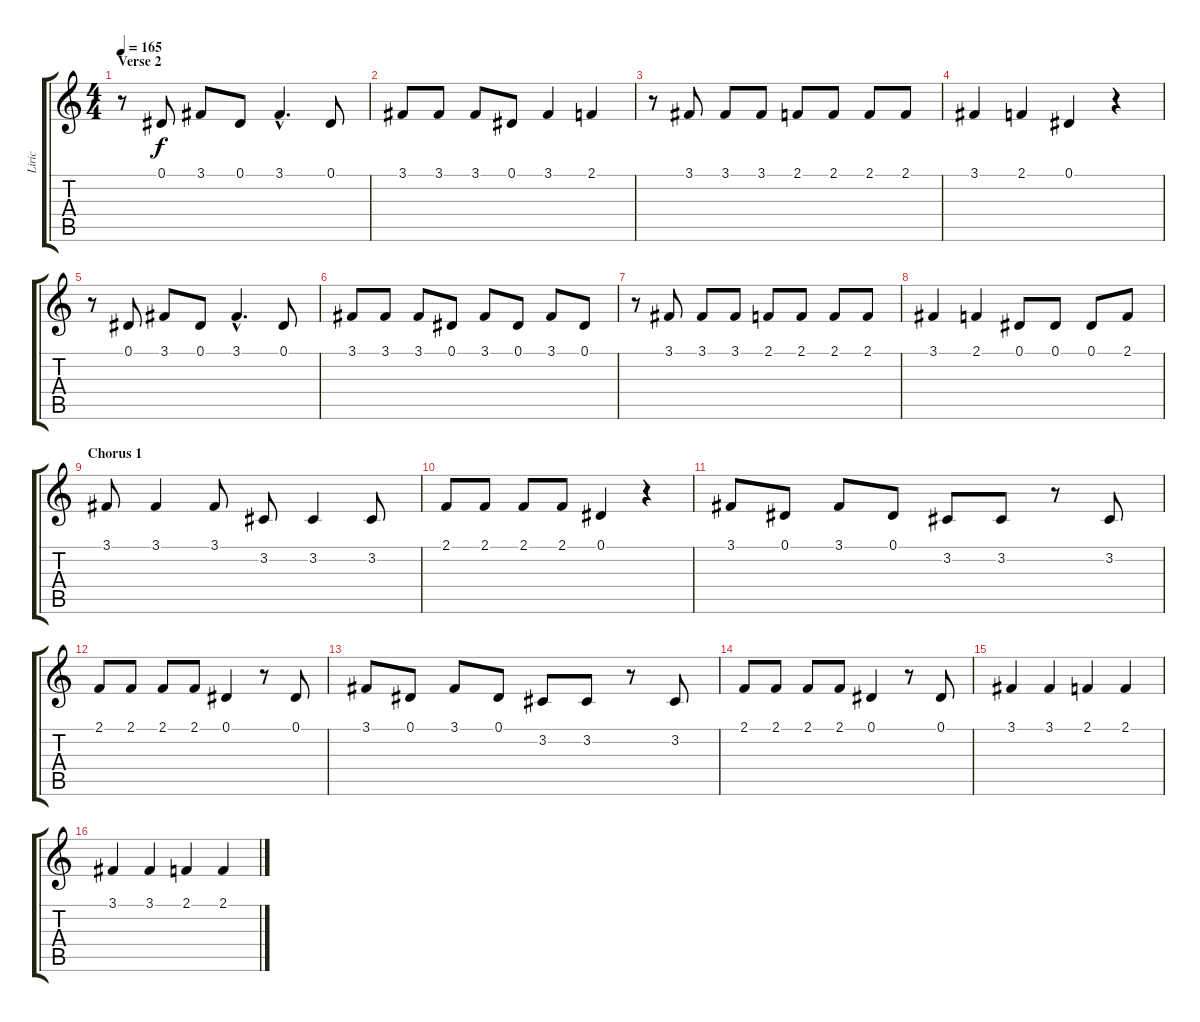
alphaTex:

\track ("Liric" "Liric") {instrument lead8bassandlead}
\staff {score tabs}
\tuning (Eb4 Bb3 Gb3 Db3 Ab2 Eb2) {hide}
\ts (4 4)
\section ("" "Verse 2")
\tempo 165
\clef g2
\ks c
r.8{dy f} 0.1.8 3.1.8 0.1.8 3.1{hac}.4{d} 0.1.8 |
3.1.8 3.1.8 3.1.8 0.1.8 3.1.4 2.1.4 |
r.8 3.1.8 3.1.8 3.1.8 2.1.8 2.1.8 2.1.8 2.1.8 |
3.1.4 2.1.4 0.1.4 r.4 |
r.8 0.1.8 3.1.8 0.1.8 3.1{hac}.4{d} 0.1.8 |
3.1.8 3.1.8 3.1.8 0.1.8 3.1.8 0.1.8 3.1.8 0.1.8 |
r.8 3.1.8 3.1.8 3.1.8 2.1.8 2.1.8 2.1.8 2.1.8 |
3.1.4 2.1.4 0.1.8 0.1.8 0.1.8 2.1.8 |
\section ("" "Chorus 1")
3.1.8 3.1.4 3.1.8 3.2.8 3.2.4 3.2.8 |
2.1.8 2.1.8 2.1.8 2.1.8 0.1.4 r.4 |
3.1.8 0.1.8 3.1.8 0.1.8 3.2.8 3.2.8 r.8 3.2.8 |
2.1.8 2.1.8 2.1.8 2.1.8 0.1.4 r.8 0.1.8 |
3.1.8 0.1.8 3.1.8 0.1.8 3.2.8 3.2.8 r.8 3.2.8 |
2.1.8 2.1.8 2.1.8 2.1.8 0.1.4 r.8 0.1.8 |
3.1.4 3.1.4 2.1.4 2.1.4 |
3.1.4 3.1.4 2.1.4 2.1.4
